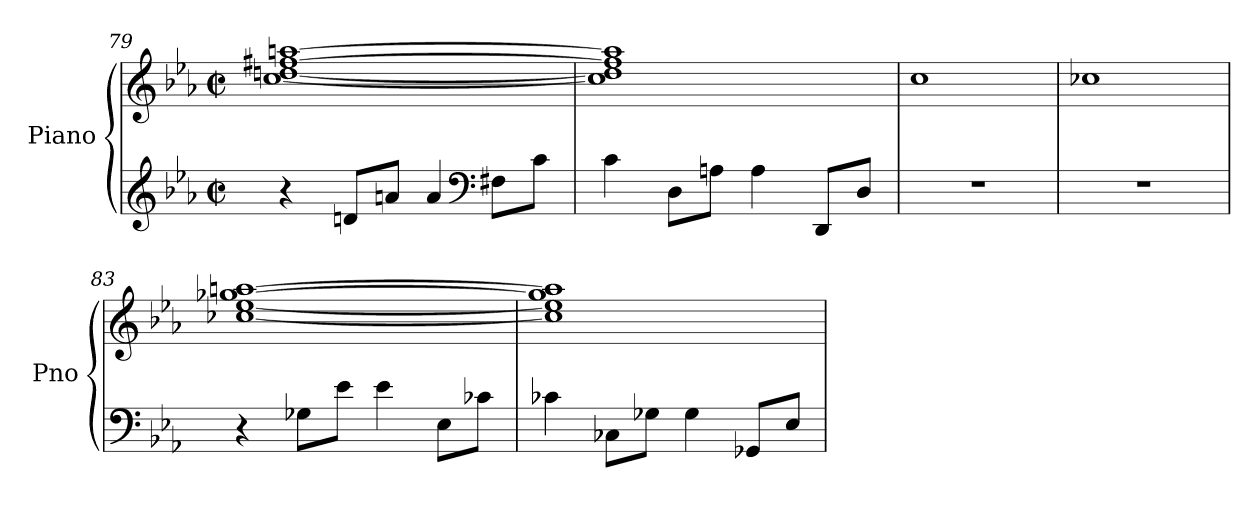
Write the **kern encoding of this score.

**kern	**kern
*part1	*part1
*staff2	*staff1
*I"Piano	*
*I'Pno	*
!!LO:PB:g=z
*clefG2	*clefG2
*k[b-e-a-]	*k[b-e-a-]
*M4/4	*M4/4
*met(c|)	*met(c|)
=79	=79
4r	[1cc [1ddn [1ff#X [1aan
8dn/L	.
8an/J	.
4a/	.
*clefF4	*
8F#X\L	.
8c\J	.
=80	=80
4c\	1cc] 1ddn] 1ff#] 1aa]
8D\L	.
8An\J	.
4A\	.
8DD/L	.
8D/J	.
=81	=81
1r	1cc
=82	=82
1r	1cc-X
=83	=83
4r	[1cc-X [1ee- [1gg-X [1aan
8G-X\L	.
8e-\J	.
4e-\	.
8E-\L	.
8c-X\J	.
=84	=84
4c-X\	1cc-] 1ee-] 1gg-] 1aa]
8C-X\L	.
8G-X\J	.
4G-\	.
8GG-X/L	.
8E-/J	.
=	=
*-	*-
